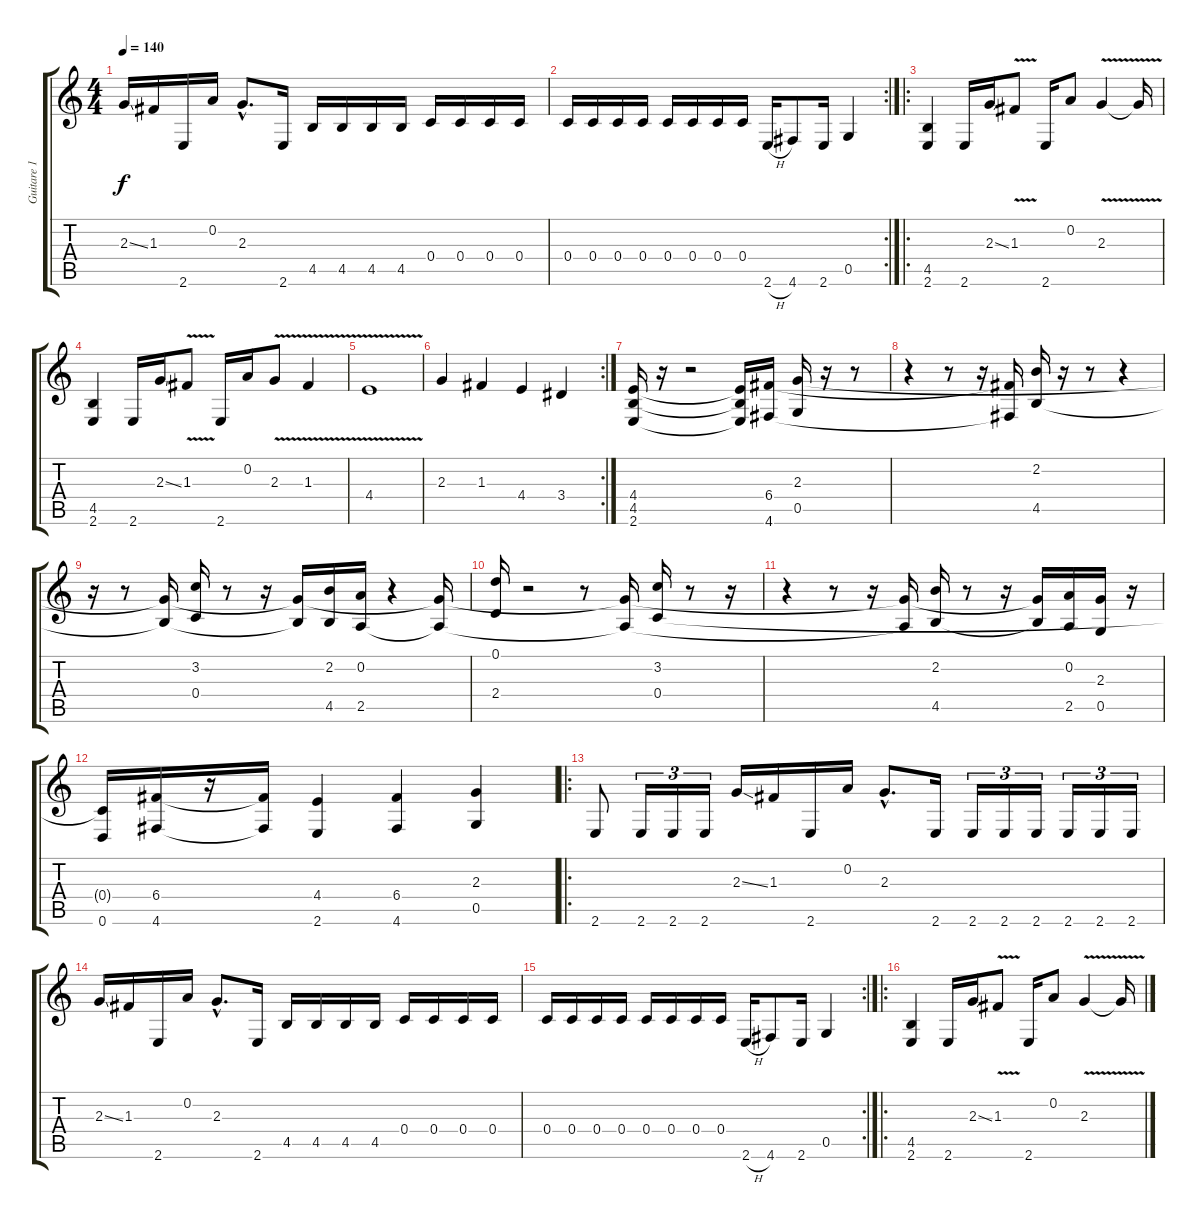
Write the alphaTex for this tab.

\track ("Guitare 1" "Guitare 1") {instrument overdrivenguitar}
\staff {score tabs}
\tuning (D4 A3 F3 C3 G2 D2) {hide}
\ts (4 4)
\tempo 140
\clef g2
\ks c
2.3{ss}.16{dy f} 1.3.16 2.6.16 0.2.16 2.3{hac}.8{d} 2.6.16 4.5.16 4.5.16 4.5.16 4.5.16 0.4.16 0.4.16 0.4.16 0.4.16 |
\rc 2
0.4.16 0.4.16 0.4.16 0.4.16 0.4.16 0.4.16 0.4.16 0.4.16 2.6{h}.16 4.6.8 2.6.16 0.5.4 |
\ro
(4.5 2.6).4 2.6.16 2.3{ss}.16 1.3{v}.8 2.6.16 0.2.8 2.3{v}.4 2.3{t}.16 |
(4.5 2.6).4 2.6.16 2.3{ss}.16 1.3{v}.8 2.6.16 0.2.16 2.3{v}.8 1.3{v}.4 |
4.4{v}.1 |
\rc 2
2.3.4 1.3.4 4.4.4 3.4.4 |
(4.4 4.5 2.6).16 r.16 r.2 (4.4{t} 4.5{t} 2.6{t}).16 (6.4 4.6).16 (2.3 0.5).16 r.16 r.8 |
r.4 r.8 r.16 (6.4{t} 4.6{t}).16 (2.2 4.5).16 r.16 r.8 r.4 |
r.16 r.8 (2.3{t} 4.5{t}).16 (3.2 0.4).16 r.8 r.16 (2.3{t} 4.5{t}).16 (2.2 4.5).16 (0.2 2.5).16 r.4 (2.3{t} 2.5{t}).16 |
(0.1 2.4).16 r.2 r.8 (2.3{t} 2.5{t}).16 (3.2 0.4).16 r.8 r.16 |
r.4 r.8 r.16 (2.3{t} 2.5{t}).16 (2.2 4.5).16 r.8 r.16 (2.3{t} 4.5{t}).16 (0.2 2.5).16 (2.3 0.5).16 r.16 |
(0.4{t} 0.6).16 (6.4 4.6).16 r.16 (6.4{t} 4.6{t}).16 (4.4 2.6).4 (6.4 4.6).4 (2.3 0.5).4 |
\ro
2.6.8 2.6.16{tu (3 2)} 2.6.16{tu (3 2)} 2.6.16{tu (3 2)} 2.3{ss}.16 1.3.16 2.6.16 0.2.16 2.3{hac}.8{d} 2.6.16 2.6.16{tu (3 2)} 2.6.16{tu (3 2)} 2.6.16{tu (3 2)} 2.6.16{tu (3 2)} 2.6.16{tu (3 2)} 2.6.16{tu (3 2)} |
2.3{ss}.16 1.3.16 2.6.16 0.2.16 2.3{hac}.8{d} 2.6.16 4.5.16 4.5.16 4.5.16 4.5.16 0.4.16 0.4.16 0.4.16 0.4.16 |
\rc 2
0.4.16 0.4.16 0.4.16 0.4.16 0.4.16 0.4.16 0.4.16 0.4.16 2.6{h}.16 4.6.8 2.6.16 0.5.4 |
\ro
(4.5 2.6).4 2.6.16 2.3{ss}.16 1.3{v}.8 2.6.16 0.2.8 2.3{v}.4 2.3{t}.16
